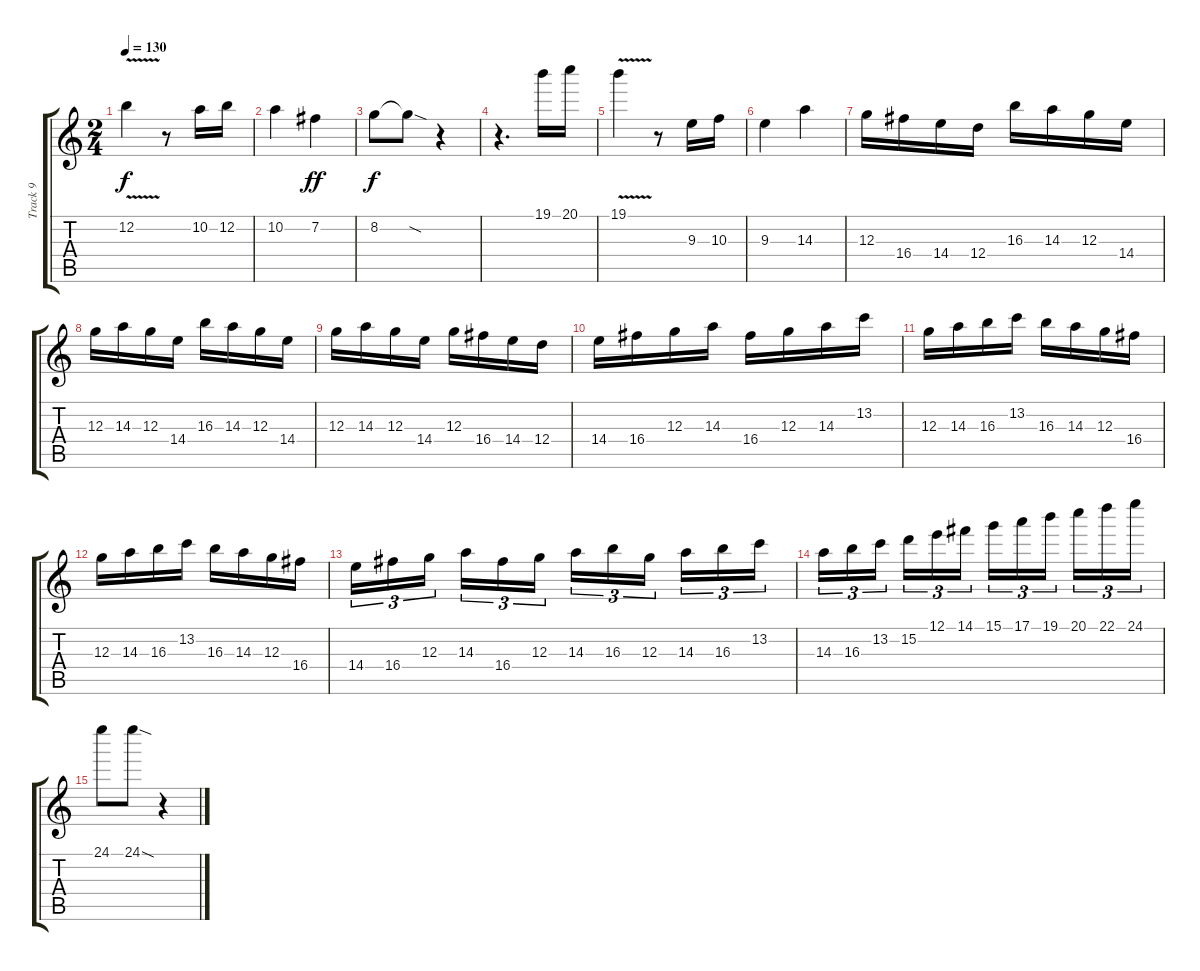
\track ("Track 9" "Track 9") {instrument distortionguitar}
\staff {score tabs}
\tuning (E4 B3 G3 D3 A2 E2) {hide}
\ts (2 4)
\tempo 130
\clef g2
\ks c
12.2{v}.4{dy f} r.8 10.2.16 12.2.16 |
10.2.4 7.2.4{dy ff} |
8.2.8{dy f} 8.2{sod t}.8 r.4 |
r.4{d} 19.1.16 20.1.16 |
19.1{v}.4 r.8 9.3.16 10.3.16 |
9.3.4 14.3.4 |
12.3.16 16.4.16 14.4.16 12.4.16 16.3.16 14.3.16 12.3.16 14.4.16 |
12.3.16 14.3.16 12.3.16 14.4.16 16.3.16 14.3.16 12.3.16 14.4.16 |
12.3.16 14.3.16 12.3.16 14.4.16 12.3.16 16.4.16 14.4.16 12.4.16 |
14.4.16 16.4.16 12.3.16 14.3.16 16.4.16 12.3.16 14.3.16 13.2.16 |
12.3.16 14.3.16 16.3.16 13.2.16 16.3.16 14.3.16 12.3.16 16.4.16 |
12.3.16 14.3.16 16.3.16 13.2.16 16.3.16 14.3.16 12.3.16 16.4.16 |
14.4.16{tu (3 2)} 16.4.16{tu (3 2)} 12.3.16{tu (3 2) beam splitsecondary} 14.3.16{tu (3 2)} 16.4.16{tu (3 2)} 12.3.16{tu (3 2)} 14.3.16{tu (3 2)} 16.3.16{tu (3 2)} 12.3.16{tu (3 2) beam splitsecondary} 14.3.16{tu (3 2)} 16.3.16{tu (3 2)} 13.2.16{tu (3 2)} |
14.3.16{tu (3 2)} 16.3.16{tu (3 2)} 13.2.16{tu (3 2) beam splitsecondary} 15.2.16{tu (3 2)} 12.1.16{tu (3 2)} 14.1.16{tu (3 2)} 15.1.16{tu (3 2)} 17.1.16{tu (3 2)} 19.1.16{tu (3 2) beam splitsecondary} 20.1.16{tu (3 2)} 22.1.16{tu (3 2)} 24.1.16{tu (3 2)} |
24.1.8 24.1{sod}.8 r.4
